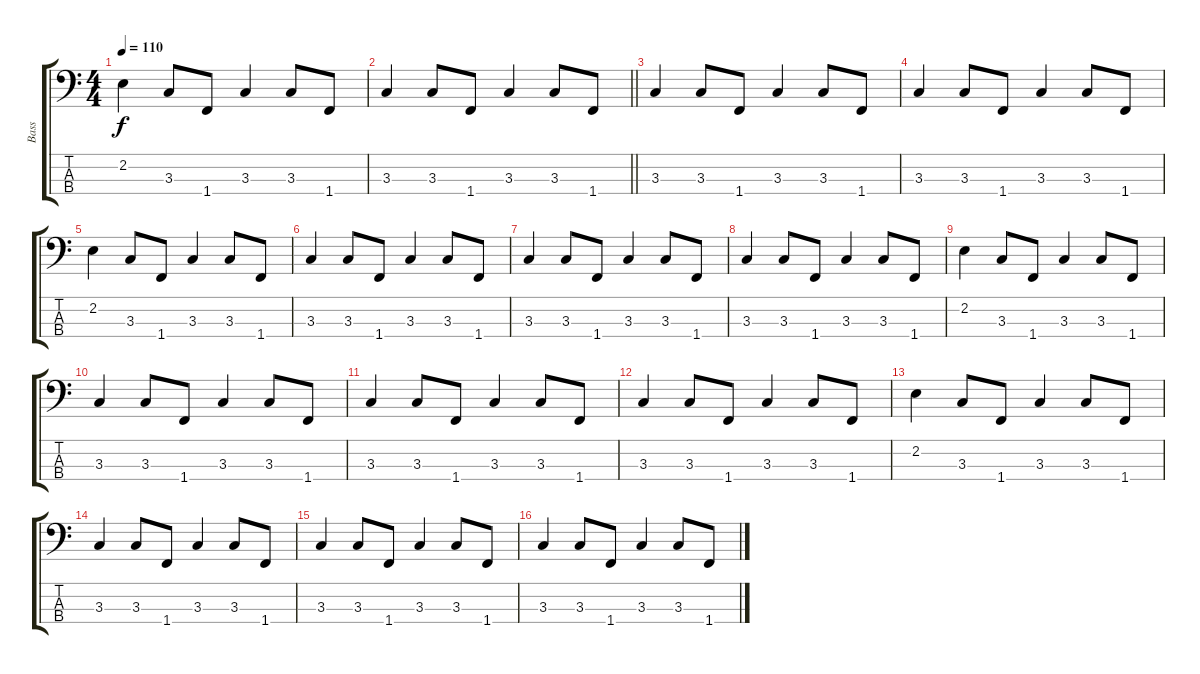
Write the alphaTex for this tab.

\track ("Bass" "Bass") {instrument electricbasspick}
\staff {score tabs}
\tuning (G2 D2 A1 E1) {hide}
\ts (4 4)
\tempo 110
\clef f4
\ks c
2.2.4{dy f} 3.3.8 1.4.8 3.3.4 3.3.8 1.4.8 |
\barLineRight lightlight
3.3.4 3.3.8 1.4.8 3.3.4 3.3.8 1.4.8 |
3.3.4 3.3.8 1.4.8 3.3.4 3.3.8 1.4.8 |
3.3.4 3.3.8 1.4.8 3.3.4 3.3.8 1.4.8 |
2.2.4 3.3.8 1.4.8 3.3.4 3.3.8 1.4.8 |
3.3.4 3.3.8 1.4.8 3.3.4 3.3.8 1.4.8 |
3.3.4 3.3.8 1.4.8 3.3.4 3.3.8 1.4.8 |
3.3.4 3.3.8 1.4.8 3.3.4 3.3.8 1.4.8 |
2.2.4 3.3.8 1.4.8 3.3.4 3.3.8 1.4.8 |
3.3.4 3.3.8 1.4.8 3.3.4 3.3.8 1.4.8 |
3.3.4 3.3.8 1.4.8 3.3.4 3.3.8 1.4.8 |
3.3.4 3.3.8 1.4.8 3.3.4 3.3.8 1.4.8 |
2.2.4 3.3.8 1.4.8 3.3.4 3.3.8 1.4.8 |
3.3.4 3.3.8 1.4.8 3.3.4 3.3.8 1.4.8 |
3.3.4 3.3.8 1.4.8 3.3.4 3.3.8 1.4.8 |
3.3.4 3.3.8 1.4.8 3.3.4 3.3.8 1.4.8
